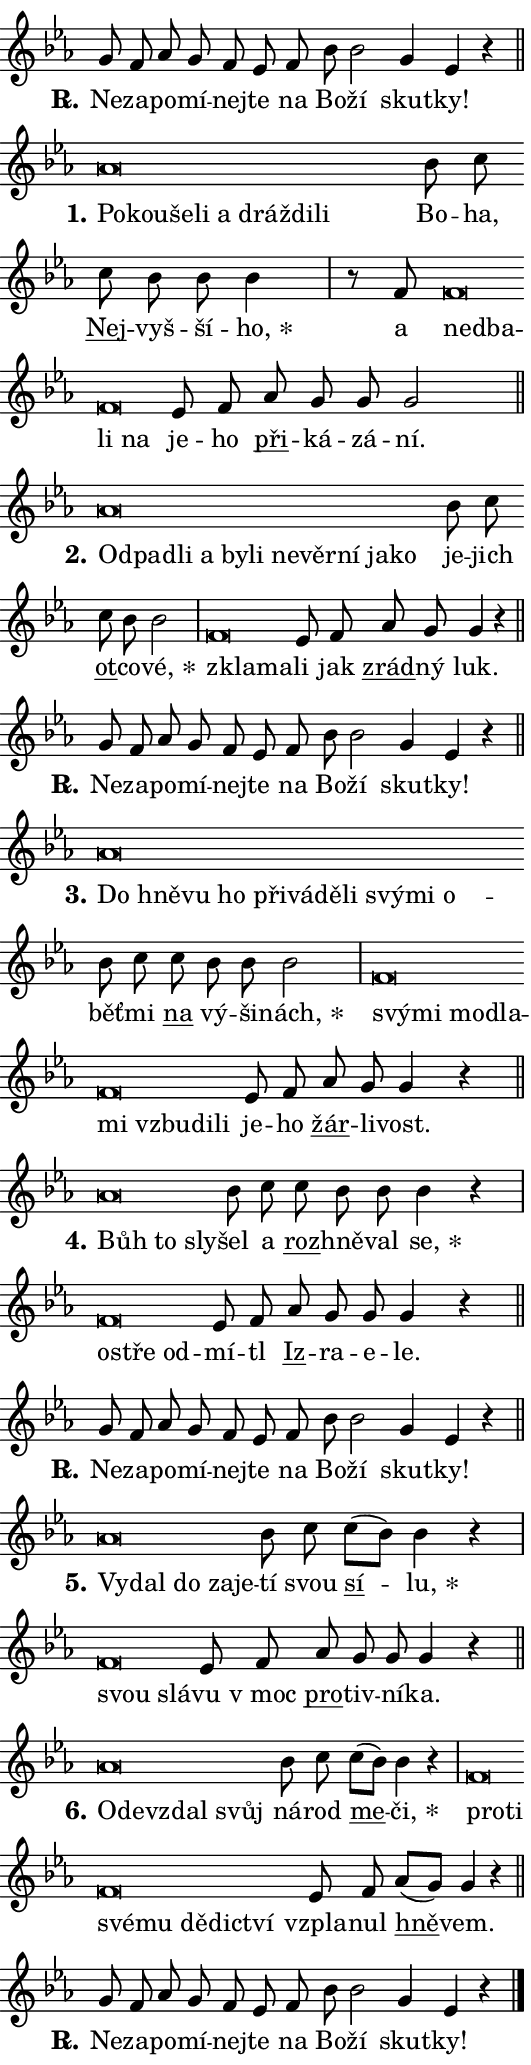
\version "2.24.0"
\header { tagline = "" }
\paper {
  indent = 0\cm
  top-margin = 0\cm
  right-margin = 0.13\cm % to fit lyric hyphens
  bottom-margin = 0\cm
  left-margin = 0\cm
  paper-width = 9\cm
  page-breaking = #ly:one-page-breaking
  system-system-spacing.basic-distance = #11
  score-system-spacing.basic-distance = #11
  ragged-last = ##f
}


%% Author: Thomas Morley
%% https://lists.gnu.org/archive/html/lilypond-user/2020-05/msg00002.html
#(define (line-position grob)
"Returns position of @var[grob} in current system:
   @code{'start}, if at first time-step
   @code{'end}, if at last time-step
   @code{'middle} otherwise
"
  (let* ((col (ly:item-get-column grob))
         (ln (ly:grob-object col 'left-neighbor))
         (rn (ly:grob-object col 'right-neighbor))
         (col-to-check-left (if (ly:grob? ln) ln col))
         (col-to-check-right (if (ly:grob? rn) rn col))
         (break-dir-left
           (and
             (ly:grob-property col-to-check-left 'non-musical #f)
             (ly:item-break-dir col-to-check-left)))
         (break-dir-right
           (and
             (ly:grob-property col-to-check-right 'non-musical #f)
             (ly:item-break-dir col-to-check-right))))
        (cond ((eqv? 1 break-dir-left) 'start)
              ((eqv? -1 break-dir-right) 'end)
              (else 'middle))))

#(define (tranparent-at-line-position vctor)
  (lambda (grob)
  "Relying on @code{line-position} select the relevant enry from @var{vctor}.
Used to determine transparency,"
    (case (line-position grob)
      ((end) (not (vector-ref vctor 0)))
      ((middle) (not (vector-ref vctor 1)))
      ((start) (not (vector-ref vctor 2))))))

noteHeadBreakVisibility =
#(define-music-function (break-visibility)(vector?)
"Makes @code{NoteHead}s transparent relying on @var{break-visibility}"
#{
  \override NoteHead.transparent =
    #(tranparent-at-line-position break-visibility)
#})

#(define delete-ledgers-for-transparent-note-heads
  (lambda (grob)
    "Reads whether a @code{NoteHead} is transparent.
If so this @code{NoteHead} is removed from @code{'note-heads} from
@var{grob}, which is supposed to be @code{LedgerLineSpanner}.
As a result ledgers are not printed for this @code{NoteHead}"
    (let* ((nhds-array (ly:grob-object grob 'note-heads))
           (nhds-list
             (if (ly:grob-array? nhds-array)
                 (ly:grob-array->list nhds-array)
                 '()))
           ;; Relies on the transparent-property being done before
           ;; Staff.LedgerLineSpanner.after-line-breaking is executed.
           ;; This is fragile ...
           (to-keep
             (remove
               (lambda (nhd)
                 (ly:grob-property nhd 'transparent #f))
               nhds-list)))
      ;; TODO find a better method to iterate over grob-arrays, similiar
      ;; to filter/remove etc for lists
      ;; For now rebuilt from scratch
      (set! (ly:grob-object grob 'note-heads)  '())
      (for-each
        (lambda (nhd)
          (ly:pointer-group-interface::add-grob grob 'note-heads nhd))
        to-keep))))

squashNotes = {
  \override NoteHead.X-extent = #'(-0.2 . 0.2)
  \override NoteHead.Y-extent = #'(-0.75 . 0)
  \override NoteHead.stencil =
    #(lambda (grob)
       (let ((pos (ly:grob-property grob 'staff-position)))
         (begin
           (if (< pos -7) (display "ERROR: Lower brevis then expected\n") (display ""))
           (if (<= pos -6) ly:text-interface::print ly:note-head::print))))
}
unSquashNotes = {
  \revert NoteHead.X-extent
  \revert NoteHead.Y-extent
  \revert NoteHead.stencil
}

hideNotes = \noteHeadBreakVisibility #begin-of-line-visible
unHideNotes = \noteHeadBreakVisibility #all-visible

% work-around for resetting accidentals
% https://lilypond.org/doc/v2.23/Documentation/notation/displaying-rhythms#unmetered-music
cadenzaMeasure = {
  \cadenzaOff
  \partial 1024 s1024
  \cadenzaOn
}

#(define-markup-command (accent layout props text) (markup?)
  "Underline accented syllable"
  (interpret-markup layout props
    #{\markup \override #'(offset . 4.3) \underline { #text }#}))

responsum = \markup \concat {
  "R" \hspace #-1.05 \path #0.1 #'((moveto 0 0.07) (lineto 0.9 0.8)) \hspace #0.05 "."
}

spaceSize = #0.6828661417322834 % exact space size for TeX Gyre Schola

\layout {
  \context {
    \Staff
    \remove "Time_signature_engraver"
    \override LedgerLineSpanner.after-line-breaking = #delete-ledgers-for-transparent-note-heads
  }
  \context {
    \Lyrics {
      \override LyricSpace.minimum-distance = \spaceSize
      \override LyricText.font-name = #"TeX Gyre Schola"
      \override LyricText.font-size = 1
      \override StanzaNumber.font-name = #"TeX Gyre Schola Bold"
      \override StanzaNumber.font-size = 1
    }
  }
  \context {
    \Score 
    \override NoteHead.text =
      #(lambda (grob) 
        (let ((pos (ly:grob-property grob 'staff-position)))
          #{\markup {
            \combine
              \halign #-0.55 \raise #(if (= pos -6) 0 0.5) \override #'(thickness . 2) \draw-line #'(3.2 . 0)
              \musicglyph "noteheads.sM1"
          }#}))
  }
}

% magnetic-lyrics.ily
%
%   written by
%     Jean Abou Samra <jean@abou-samra.fr>
%     Werner Lemberg <wl@gnu.org>
%
%   adapted by
%     Jiri Hon <jiri.hon@gmail.com>
%
% Version 2022-Apr-15

% https://www.mail-archive.com/lilypond-user@gnu.org/msg149350.html

#(define (Left_hyphen_pointer_engraver context)
   "Collect syllable-hyphen-syllable occurrences in lyrics and store
them in properties.  This engraver only looks to the left.  For
example, if the lyrics input is @code{foo -- bar}, it does the
following.

@itemize @bullet
@item
Set the @code{text} property of the @code{LyricHyphen} grob between
@q{foo} and @q{bar} to @code{foo}.

@item
Set the @code{left-hyphen} property of the @code{LyricText} grob with
text @q{foo} to the @code{LyricHyphen} grob between @q{foo} and
@q{bar}.
@end itemize

Use this auxiliary engraver in combination with the
@code{lyric-@/text::@/apply-@/magnetic-@/offset!} hook."
   (let ((hyphen #f)
         (text #f))
     (make-engraver
      (acknowledgers
       ((lyric-syllable-interface engraver grob source-engraver)
        (set! text grob)))
      (end-acknowledgers
       ((lyric-hyphen-interface engraver grob source-engraver)
        ;(when (not (grob::has-interface grob 'lyric-space-interface))
          (set! hyphen grob)));)
      ((stop-translation-timestep engraver)
       (when (and text hyphen)
         (ly:grob-set-object! text 'left-hyphen hyphen))
       (set! text #f)
       (set! hyphen #f)))))

#(define (lyric-text::apply-magnetic-offset! grob)
   "If the space between two syllables is less than the value in
property @code{LyricText@/.details@/.squash-threshold}, move the right
syllable to the left so that it gets concatenated with the left
syllable.

Use this function as a hook for
@code{LyricText@/.after-@/line-@/breaking} if the
@code{Left_@/hyphen_@/pointer_@/engraver} is active."
   (let ((hyphen (ly:grob-object grob 'left-hyphen #f)))
     (when hyphen
       (let ((left-text (ly:spanner-bound hyphen LEFT)))
         (when (grob::has-interface left-text 'lyric-syllable-interface)
           (let* ((common (ly:grob-common-refpoint grob left-text X))
                  (this-x-ext (ly:grob-extent grob common X))
                  (left-x-ext
                   (begin
                     ;; Trigger magnetism for left-text.
                     (ly:grob-property left-text 'after-line-breaking)
                     (ly:grob-extent left-text common X)))
                  ;; `delta` is the gap width between two syllables.
                  (delta (- (interval-start this-x-ext)
                            (interval-end left-x-ext)))
                  (details (ly:grob-property grob 'details))
                  (threshold (assoc-get 'squash-threshold details 0.2)))
             (when (< delta threshold)
               (let* (;; We have to manipulate the input text so that
                      ;; ligatures crossing syllable boundaries are not
                      ;; disabled.  For languages based on the Latin
                      ;; script this is essentially a beautification.
                      ;; However, for non-Western scripts it can be a
                      ;; necessity.
                      (lt (ly:grob-property left-text 'text))
                      (rt (ly:grob-property grob 'text))
                      (is-space (grob::has-interface hyphen 'lyric-space-interface))
                      (space (if is-space " " ""))
                      (extra-delta (if is-space spaceSize 0))
                      ;; Append new syllable.
                      (ltrt-space (if (and (string? lt) (string? rt))
                                (string-append lt space rt)
                                (make-concat-markup (list lt space rt))))
                      ;; Right-align `ltrt` to the right side.
                      (ltrt-space-markup (grob-interpret-markup
                               grob
                               (make-translate-markup
                                (cons (interval-length this-x-ext) 0)
                                (make-right-align-markup ltrt-space)))))
                 (begin
                   ;; Don't print `left-text`.
                   (ly:grob-set-property! left-text 'stencil #f)
                   ;; Set text and stencil (which holds all collected
                   ;; syllables so far) and shift it to the left.
                   (ly:grob-set-property! grob 'text ltrt-space)
                   (ly:grob-set-property! grob 'stencil ltrt-space-markup)
                   (ly:grob-translate-axis! grob (- (- delta extra-delta)) X))))))))))


#(define (lyric-hyphen::displace-bounds-first grob)
   ;; Make very sure this callback isn't triggered too early.
   (let ((left (ly:spanner-bound grob LEFT))
         (right (ly:spanner-bound grob RIGHT)))
     (ly:grob-property left 'after-line-breaking)
     (ly:grob-property right 'after-line-breaking)
     (ly:lyric-hyphen::print grob)))

squashThreshold = #0.4

\layout {
  \context {
    \Lyrics
    \consists #Left_hyphen_pointer_engraver
    \override LyricText.after-line-breaking =
      #lyric-text::apply-magnetic-offset!
    \override LyricHyphen.stencil = #lyric-hyphen::displace-bounds-first
    \override LyricText.details.squash-threshold = \squashThreshold
    \override LyricHyphen.minimum-distance = 0
    \override LyricHyphen.minimum-length = \squashThreshold
  }
}

squashText = \override LyricText.details.squash-threshold = 9999
unSquashText = \override LyricText.details.squash-threshold = \squashThreshold

leftText = \override LyricText.self-alignment-X = #LEFT
unLeftText = \revert LyricText.self-alignment-X

starOffset = #(lambda (grob) 
                (let ((x_offset (ly:self-alignment-interface::aligned-on-x-parent grob)))
                  (if (= x_offset 0) 0 (+ x_offset 1.2))))

star = #(define-music-function (syllable)(string?)
"Append star separator at the end of a syllable"
#{
  \once \override LyricText.X-offset = #starOffset
  \lyricmode { \markup {
    #syllable
    \override #'((font-name . "TeX Gyre Schola Bold")) \hspace #0.2 \lower #0.65 \larger "*"
  } }
#})

starAccent = #(define-music-function (syllable)(string?)
"Append star separator at the end of a syllable and make accent"
#{
  \once \override LyricText.X-offset = #starOffset
  \lyricmode { \markup {
    \accent #syllable
    \override #'((font-name . "TeX Gyre Schola Bold")) \hspace #0.2 \lower #0.65 \larger "*"
  } }
#})

breath = #(define-music-function (syllable)(string?)
"Append breathing indicator at the end of a syllable"
#{
  \lyricmode { \markup { #syllable "+" } }
#})

optionalBreath = #(define-music-function (syllable)(string?)
"Append optional breathing indicator at the end of a syllable"
#{
  \lyricmode { \markup { #syllable "(+)" } }
#})


\score {
    <<
        \new Voice = "melody" { \cadenzaOn \key es \major \relative { g'8 f as g f es \bar "" f bes bes2 g4 es r \cadenzaMeasure \bar "||" \break } }
        \new Lyrics \lyricsto "melody" { \lyricmode { \set stanza = \responsum
Ne -- za -- po -- mí -- nej -- te na Bo -- ží skut -- ky! } }
    >>
    \layout {}
}

\score {
    <<
        \new Voice = "melody" { \cadenzaOn \key es \major \relative { \squashNotes as'\breve*1/16 \hideNotes \breve*1/16 \bar "" \breve*1/16 \bar "" \breve*1/16 \bar "" \breve*1/16 \bar "" \breve*1/16 \bar "" \breve*1/16 \breve*1/16 \bar "" \unHideNotes \unSquashNotes bes8 c \bar "" c bes bes bes4 \cadenzaMeasure \bar "|" r8 f8 \squashNotes f\breve*1/16 \hideNotes \breve*1/16 \bar "" \breve*1/16 \breve*1/16 \bar "" \unHideNotes \unSquashNotes es8 f \bar "" as g g g2 \cadenzaMeasure \bar "||" \break } }
        \new Lyrics \lyricsto "melody" { \lyricmode { \set stanza = "1."
\leftText Po -- \squashText kou -- še -- li a dráž -- di -- li \unLeftText \unSquashText Bo -- ha, \markup \accent Nej -- vyš -- ší -- \star ho, a \leftText ne -- \squashText dba -- li na \unLeftText \unSquashText je -- ho \markup \accent při -- ká -- zá -- ní. } }
    >>
    \layout {}
}

\score {
    <<
        \new Voice = "melody" { \cadenzaOn \key es \major \relative { \squashNotes as'\breve*1/16 \hideNotes \breve*1/16 \bar "" \breve*1/16 \bar "" \breve*1/16 \bar "" \breve*1/16 \bar "" \breve*1/16 \bar "" \breve*1/16 \bar "" \breve*1/16 \bar "" \breve*1/16 \bar "" \breve*1/16 \breve*1/16 \bar "" \unHideNotes \unSquashNotes bes8 c \bar "" c bes bes2 \cadenzaMeasure \bar "|" \squashNotes f\breve*1/16 \hideNotes \breve*1/16 \bar "" \unHideNotes \unSquashNotes es8 f \bar "" as g g4 r \cadenzaMeasure \bar "||" \break } }
        \new Lyrics \lyricsto "melody" { \lyricmode { \set stanza = "2."
\leftText Od -- \squashText pa -- dli a by -- li ne -- věr -- ní ja -- ko \unLeftText \unSquashText je -- jich \markup \accent ot -- co -- \star vé, \leftText zkla -- \squashText ma -- \unLeftText \unSquashText li jak \markup \accent zrád -- ný luk. } }
    >>
    \layout {}
}

\score {
    <<
        \new Voice = "melody" { \cadenzaOn \key es \major \relative { g'8 f as g f es \bar "" f bes bes2 g4 es r \cadenzaMeasure \bar "||" \break } }
        \new Lyrics \lyricsto "melody" { \lyricmode { \set stanza = \responsum
Ne -- za -- po -- mí -- nej -- te na Bo -- ží skut -- ky! } }
    >>
    \layout {}
}

\score {
    <<
        \new Voice = "melody" { \cadenzaOn \key es \major \relative { \squashNotes as'\breve*1/16 \hideNotes \breve*1/16 \bar "" \breve*1/16 \bar "" \breve*1/16 \bar "" \breve*1/16 \bar "" \breve*1/16 \bar "" \breve*1/16 \bar "" \breve*1/16 \bar "" \breve*1/16 \bar "" \breve*1/16 \breve*1/16 \bar "" \unHideNotes \unSquashNotes bes8 c \bar "" c bes bes bes2 \cadenzaMeasure \bar "|" \squashNotes f\breve*1/16 \hideNotes \breve*1/16 \bar "" \breve*1/16 \bar "" \breve*1/16 \bar "" \breve*1/16 \bar "" \breve*1/16 \bar "" \breve*1/16 \breve*1/16 \bar "" \unHideNotes \unSquashNotes es8 f \bar "" as g g4 r \cadenzaMeasure \bar "||" \break } }
        \new Lyrics \lyricsto "melody" { \lyricmode { \set stanza = "3."
\leftText Do \squashText hně -- vu ho při -- vá -- dě -- li svý -- mi o -- \unLeftText \unSquashText běť -- mi \markup \accent na vý -- ši -- \star nách, \leftText svý -- \squashText mi mo -- dla -- mi vzbu -- di -- li \unLeftText \unSquashText je -- ho \markup \accent žár -- li -- vost. } }
    >>
    \layout {}
}

\score {
    <<
        \new Voice = "melody" { \cadenzaOn \key es \major \relative { \squashNotes as'\breve*1/16 \hideNotes \breve*1/16 \breve*1/16 \bar "" \unHideNotes \unSquashNotes bes8 c \bar "" c bes bes bes4 r \cadenzaMeasure \bar "|" \squashNotes f\breve*1/16 \hideNotes \breve*1/16 \breve*1/16 \bar "" \unHideNotes \unSquashNotes es8 f \bar "" as g g g4 r \cadenzaMeasure \bar "||" \break } }
        \new Lyrics \lyricsto "melody" { \lyricmode { \set stanza = "4."
\leftText Bůh \squashText to sly -- \unLeftText \unSquashText šel a \markup \accent roz -- hně -- val \star se, \leftText o -- \squashText stře od -- \unLeftText \unSquashText mí -- tl \markup \accent Iz -- ra -- e -- le. } }
    >>
    \layout {}
}

\score {
    <<
        \new Voice = "melody" { \cadenzaOn \key es \major \relative { g'8 f as g f es \bar "" f bes bes2 g4 es r \cadenzaMeasure \bar "||" \break } }
        \new Lyrics \lyricsto "melody" { \lyricmode { \set stanza = \responsum
Ne -- za -- po -- mí -- nej -- te na Bo -- ží skut -- ky! } }
    >>
    \layout {}
}

\score {
    <<
        \new Voice = "melody" { \cadenzaOn \key es \major \relative { \squashNotes as'\breve*1/16 \hideNotes \breve*1/16 \bar "" \breve*1/16 \bar "" \breve*1/16 \breve*1/16 \bar "" \unHideNotes \unSquashNotes bes8 c \bar "" c[( bes)] bes4 r \cadenzaMeasure \bar "|" \squashNotes f\breve*1/16 \hideNotes \breve*1/16 \bar "" \unHideNotes \unSquashNotes es8 f \bar "" as g g g4 r \cadenzaMeasure \bar "||" \break } }
        \new Lyrics \lyricsto "melody" { \lyricmode { \set stanza = "5."
\leftText Vy -- \squashText dal do za -- je -- \unLeftText \unSquashText tí svou \markup \accent sí -- \star lu, \leftText svou \squashText slá -- \unLeftText \unSquashText vu "v moc" \markup \accent pro -- tiv -- ní -- ka. } }
    >>
    \layout {}
}

\score {
    <<
        \new Voice = "melody" { \cadenzaOn \key es \major \relative { \squashNotes as'\breve*1/16 \hideNotes \breve*1/16 \bar "" \breve*1/16 \breve*1/16 \bar "" \unHideNotes \unSquashNotes bes8 c \bar "" c[( bes)] bes4 r \cadenzaMeasure \bar "|" \squashNotes f\breve*1/16 \hideNotes \breve*1/16 \bar "" \breve*1/16 \bar "" \breve*1/16 \bar "" \breve*1/16 \bar "" \breve*1/16 \breve*1/16 \bar "" \unHideNotes \unSquashNotes es8 f \bar "" as[( g)] g4 r \cadenzaMeasure \bar "||" \break } }
        \new Lyrics \lyricsto "melody" { \lyricmode { \set stanza = "6."
\leftText O -- \squashText de -- vzdal svůj \unLeftText \unSquashText ná -- rod \markup \accent me -- \star či, \leftText pro -- \squashText ti své -- mu dě -- dic -- tví \unLeftText \unSquashText vzpla -- nul \markup \accent hně -- vem. } }
    >>
    \layout {}
}

\score {
    <<
        \new Voice = "melody" { \cadenzaOn \key es \major \relative { g'8 f as g f es \bar "" f bes bes2 g4 es r \cadenzaMeasure \bar "||" \break } \bar "|." }
        \new Lyrics \lyricsto "melody" { \lyricmode { \set stanza = \responsum
Ne -- za -- po -- mí -- nej -- te na Bo -- ží skut -- ky! } }
    >>
    \layout {}
}
